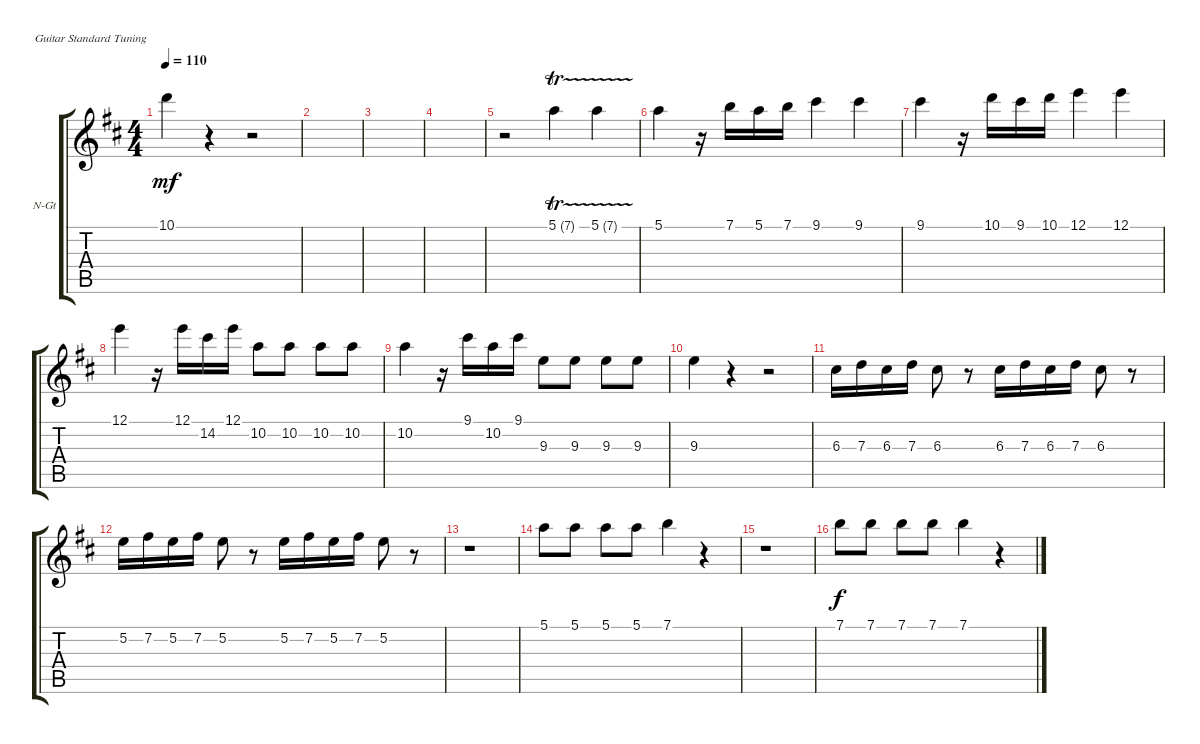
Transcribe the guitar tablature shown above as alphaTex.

\defaultSystemsLayout 4
\bracketExtendMode groupsimilarinstruments
\firstSystemTrackNameOrientation horizontal
\otherSystemsTrackNameOrientation horizontal
\track ("Violin" "N-Gt") {instrument acousticguitarnylon}
\staff {score tabs}
\tuning (E4 B3 G3 D3 A2 E2)
\ts (4 4)
\tempo 110
\clef g2
\ks d
10.1.4{dy mf} r.4 r.2 |
|
|
|
r.2 5.1{tr (7 16)}.4 5.1{tr (7 16)}.4 |
5.1.4 r.16 7.1.16 5.1.16 7.1.16 9.1.4 9.1.4 |
9.1.4 r.16 10.1.16 9.1.16 10.1.16 12.1.4 12.1.4 |
12.1.4 r.16 12.1.16 14.2.16 12.1.16 10.2.8 10.2.8 10.2.8 10.2.8 |
10.2.4 r.16 9.1.16 10.2.16 9.1.16 9.3.8 9.3.8 9.3.8 9.3.8 |
9.3.4 r.4 r.2 |
6.3.16 7.3.16 6.3.16 7.3.16 6.3.8 r.8 6.3.16 7.3.16 6.3.16 7.3.16 6.3.8 r.8 |
5.2.16 7.2.16 5.2.16 7.2.16 5.2.8 r.8 5.2.16 7.2.16 5.2.16 7.2.16 5.2.8 r.8 |
r.1 |
5.1.8 5.1.8 5.1.8 5.1.8 7.1.4 r.4 |
r.1 |
7.1.8{dy f} 7.1.8 7.1.8 7.1.8 7.1.4 r.4
